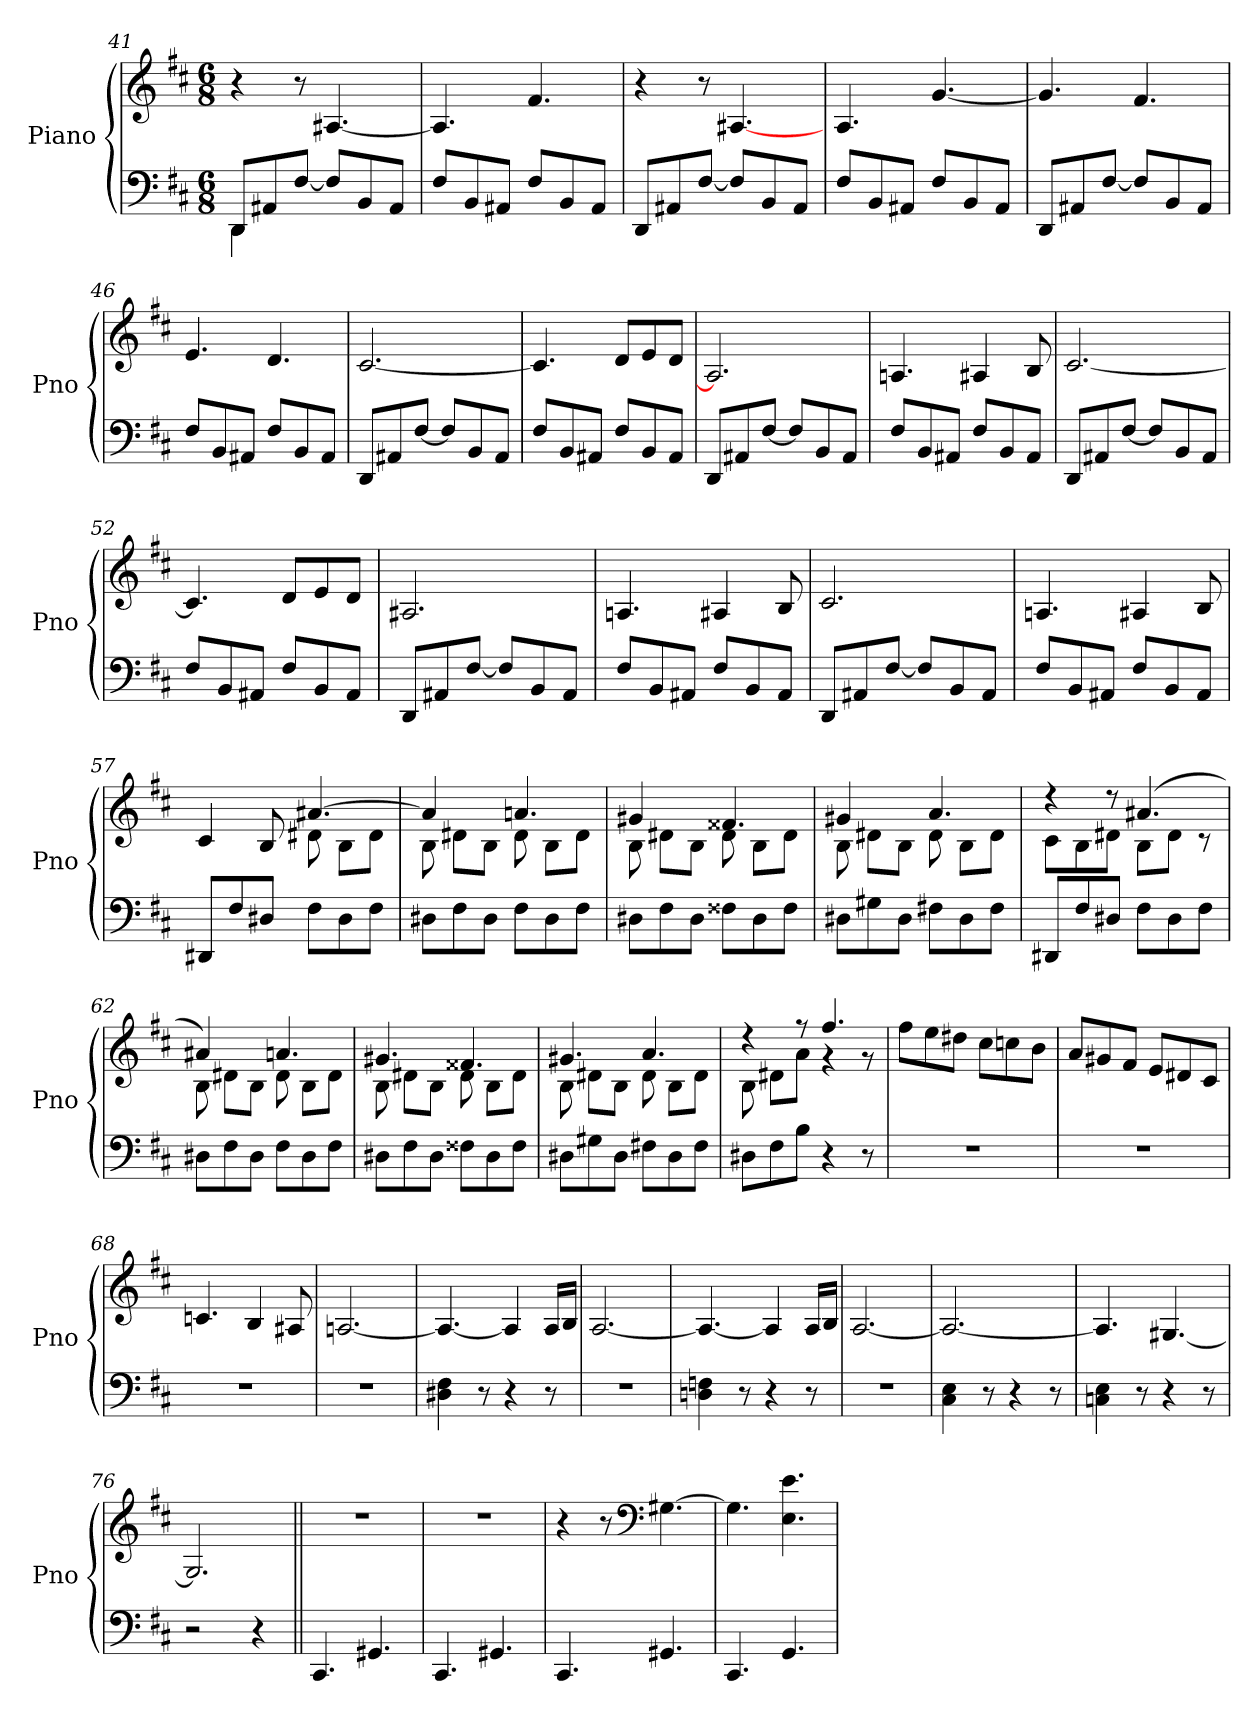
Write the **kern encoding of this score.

**kern	**kern
*part2	*part1
*staff2	*staff1
*I"Piano	*I"Piano
*I'Pno	*I'Pno
*clefF4	*clefG2
*k[f#c#]	*k[f#c#]
*M6/8	*M6/8
=41	=41
*^	*
8DD/L	4DD\	4r
8AA#X/	.	.
[8F#/J	2ryy	8r
8F#/L]	.	[4.A#X/
8BB/	.	.
8AA#/J	.	.
*v	*v	*
=42	=42
8F#/L	4.A#/]
8BB/	.
8AA#X/J	.
8F#/L	4.f#/
8BB/	.
8AA#/J	.
=43	=43
8DD/L	4r
8AA#X/	.
[8F#/J	8r
8F#/L]	[4.A#X/
8BB/	.
8AA#/J	.
!!LO:LB:g=z
=44	=44
8F#/L	4.A/
8BB/	.
8AA#X/J	.
8F#/L	[4.g/
8BB/	.
8AA#/J	.
=45	=45
8DD/L	4.g/]
8AA#X/	.
[8F#/J	.
8F#/L]	4.f#/
8BB/	.
8AA#/J	.
=46	=46
8F#/L	4.e/
8BB/	.
8AA#X/J	.
8F#/L	4.d/
8BB/	.
8AA#/J	.
=47	=47
8DD/L	[2.c#/
8AA#X/	.
[8F#/J	.
8F#/L]	.
8BB/	.
8AA#/J	.
=48	=48
8F#/L	4.c#/]
8BB/	.
8AA#X/J	.
8F#/L	8d/L
8BB/	8e/
8AA#/J	8d/J
=49	=49
8DD/L	2.A#/]
8AA#X/	.
[8F#/J	.
8F#/L]	.
8BB/	.
8AA#/J	.
=50	=50
8F#/L	4.An/
8BB/	.
8AA#X/J	.
8F#/L	4A#X/
8BB/	.
8AA#/J	8B/
!!LO:LB:g=z
=51	=51
8DD/L	[2.c#/
8AA#X/	.
[8F#/J	.
8F#/L]	.
8BB/	.
8AA#/J	.
=52	=52
8F#/L	4.c#/]
8BB/	.
8AA#X/J	.
8F#/L	8d/L
8BB/	8e/
8AA#/J	8d/J
=53	=53
8DD/L	2.A#X/
8AA#X/	.
[8F#/J	.
8F#/L]	.
8BB/	.
8AA#/J	.
=54	=54
8F#/L	4.An/
8BB/	.
8AA#X/J	.
8F#/L	4A#X/
8BB/	.
8AA#/J	8B/
=55	=55
8DD/L	2.c#/
8AA#X/	.
[8F#/J	.
8F#/L]	.
8BB/	.
8AA#/J	.
=56	=56
8F#/L	4.An/
8BB/	.
8AA#X/J	.
8F#/L	4A#X/
8BB/	.
8AA#/J	8B/
!!LO:LB:g=z
=57	=57
*	*^
8DD#X/L	4c#/	4.ryy
8F#/	.	.
8D#X/J	8B/	.
8F#\L	[4.a#X/	8d#X\
8D#\	.	8B\L
8F#\J	.	8d#\J
=58	=58	=58
8D#X\L	4a#/]	8B\
8F#\	.	8d#X\L
8D#\J	8ryy	8B\J
8F#\L	4.an/	8d#\
8D#\	.	8B\L
8F#\J	.	8d#\J
=59	=59	=59
8D#X\L	4g#X/	8B\
8F#\	.	8d#X\L
8D#\J	8ryy	8B\J
8F##X\L	4.f##X/	8d#\
8D#\	.	8B\L
8F##\J	.	8d#\J
=60	=60	=60
8D#X\L	4g#X/	8B\
8G#X\	.	8d#X\L
8D#\J	8ryy	8B\J
8F#X\L	4.a/	8d#\
8D#\	.	8B\L
8F#\J	.	8d#\J
=61	=61	=61
8DD#X/L	4r	8c#\L
8F#/	.	8B\
8D#X/J	8r	8d#X\J
8F#\L	(4.a#X/	8B\L
8D#\	.	8d#\J
8F#\J	.	8r
!!LO:LB:g=z	!!
=62	=62	=62
8D#X\L	4a#X/)	8B\
8F#\	.	8d#X\L
8D#\J	8ryy	8B\J
8F#\L	4.an/	8d#\
8D#\	.	8B\L
8F#\J	.	8d#\J
!!LO:LB:g=z	!!
=63	=63	=63
8D#X\L	4.g#X/	8B\
8F#\	.	8d#X\L
8D#\J	.	8B\J
8F##X\L	4.f##X/	8d#\
8D#\	.	8B\L
8F##\J	.	8d#\J
=64	=64	=64
8D#X\L	4.g#X/	8B\
8G#X\	.	8d#X\L
8D#\J	.	8B\J
8F#X\L	4.a/	8d#\
8D#\	.	8B\L
8F#\J	.	8d#\J
=65	=65	=65
8D#X\L	4r	8B\
8F#\	.	8d#X\L
8B\J	8r	8a\J
4r	4.ff#/	4r
8r	.	8r
*	*v	*v
=66	=66
2.r	8ff#\L
.	8ee\
.	8dd#X\J
.	8cc#\L
.	8ccn\
.	8b\J
=67	=67
2.r	8a/L
.	8g#X/
.	8f#/J
.	8e/L
.	8d#X/
.	8c#/J
=68	=68
2.r	4.cn/
.	4B/
.	8A#X/
!!LO:PB:g=z
=69	=69
2.r	[2.An/
=70	=70
4D#X\ 4F#\	4.A/_
8r	.
4r	4A/]
8r	16A/LL
.	16B/JJ
=71	=71
2.r	[2.A/
=72	=72
4Dn\ 4Fn\	4.A/_
8r	.
4r	4A/]
8r	16A/LL
.	16B/JJ
=73	=73
2.r	[2.A/
=74	=74
4C#\ 4E\	2.A/_
8r	.
4r	.
8r	.
=75	=75
4Cn\ 4E\	4.A/]
8r	.
4r	[4.G#X/
8r	.
=76	=76
2r	2.G#/]
4r	.
!!LO:LB:g=z
=77||	=77||
4.CC#/	2.r
4.GG#X/	.
=78	=78
4.CC#/	2.r
4.GG#X/	.
=79	=79
4.CC#/	4r
.	8r
*	*clefF4
4.GG#X/	[4.G#X\
=80	=80
4.CC#/	4.G#\]
4.GG/	4.E\ 4.e\
=	=
*-	*-
